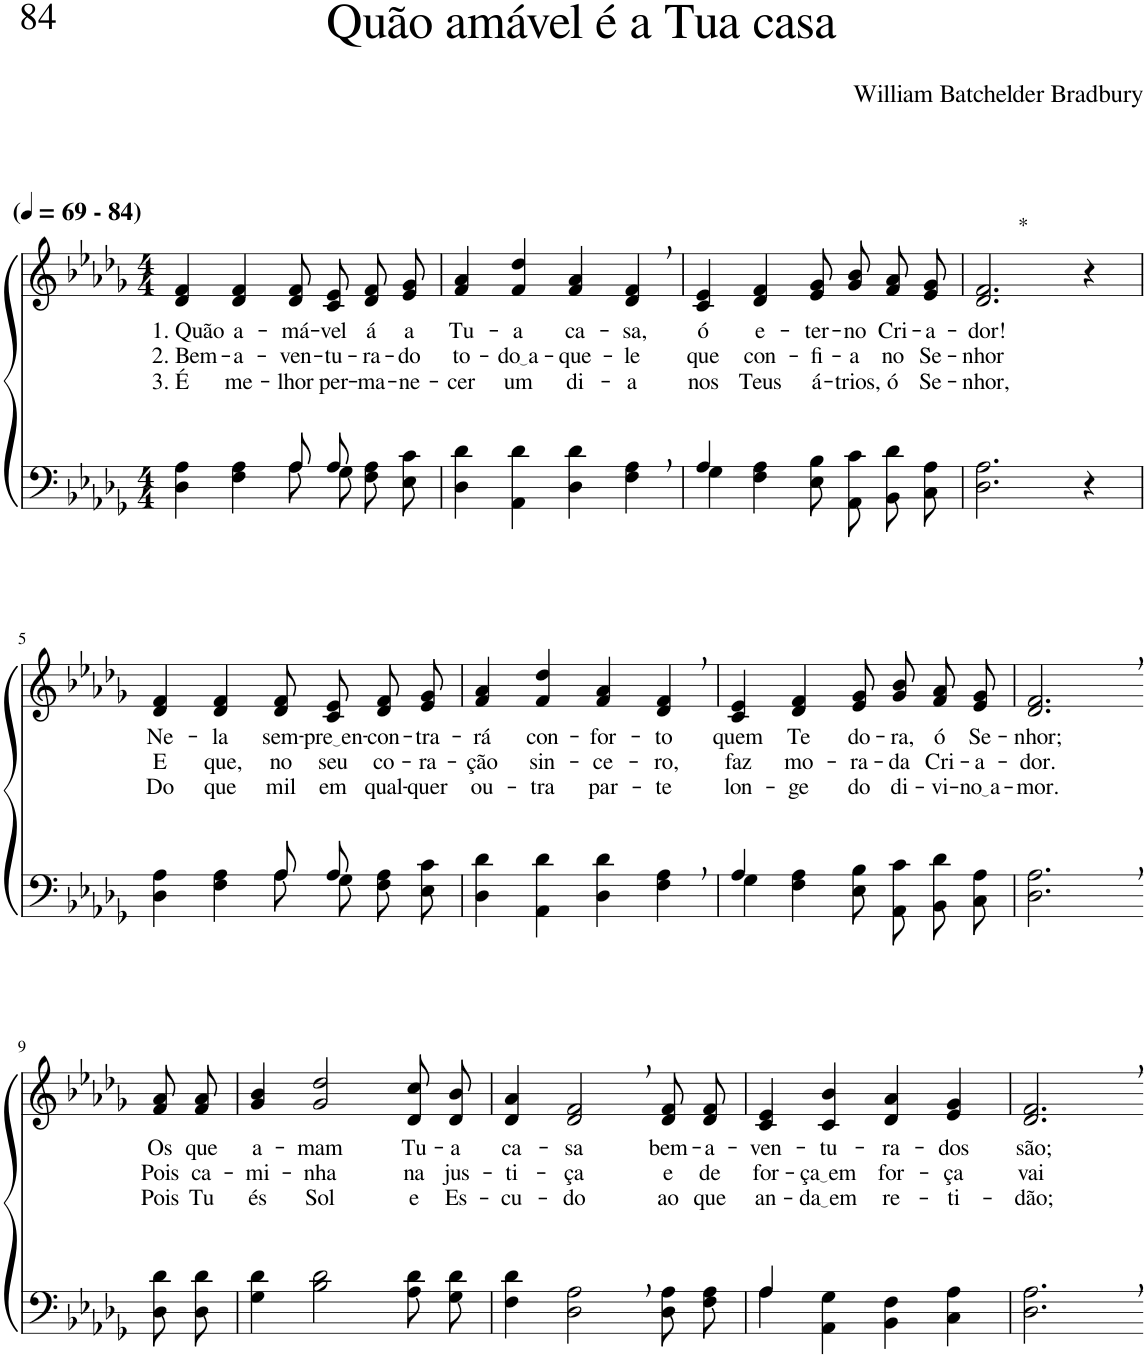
**kern	**kern	**text	**text	**text
*part2	*part1	*part1	*part1	*part1
*staff2	*staff1	*staff1	*staff1	*staff1
*I"Parte III e IV	*I"Parte I e II	*	*	*
*clefF4	*clefG2	*	*	*
*Trd-1c-2	*Trd-1c-2	*	*	*
*k[b-e-a-d-g-]	*k[b-e-a-d-g-]	*	*	*
*M4/4	*M4/4	*	*	*
*MM69	*MM69	*	*	*
=1	=1	=1	=1	=1
*^	*	*	*	*
!	!	!LO:TX:a:B:t=(	!	!	!
!	!	!LO:TX:a:B:t=- 84)	!	!	!
!	!	!	!LO:LY:b	!LO:LY:b	!LO:LY:b
2ryy	4D-\ 4A-\	4d-/ 4f/	1. Quão	2. Bem-	3. É
!	!	!	!LO:LY:b	!LO:LY:b	!LO:LY:b
.	4F\ 4A-\	4d-/ 4f/	a-	-a-	me-
!	!	!	!LO:LY:b	!LO:LY:b	!LO:LY:b
8A-/L	8A-\L	8d-/ 8f/L	-má-	-ven-	-lhor
!	!	!	!LO:LY:b	!LO:LY:b	!LO:LY:b
8A-/J	8G-\J	8c/ 8e-/J	-vel	-tu-	per-
!	!	!	!LO:LY:b	!LO:LY:b	!LO:LY:b
4ryy	8F\ 8A-\L	8d-/ 8f/L	á	-ra-	-ma-
!	!	!	!LO:LY:b	!LO:LY:b	!LO:LY:b
.	8E-\ 8c\J	8e-/ 8g-/J	a	-do	-ne-
=2	=2	=2	=2	=2	=2
!	!	!	!LO:LY:b	!LO:LY:b	!LO:LY:b
*v	*v	*	*	*	*
4D-\ 4d-\	4f/ 4a-/	Tu-	to-	-cer
!	!	!LO:LY:b	!LO:LY:b	!LO:LY:b
4AA-\ 4d-\	4f/ 4dd-/	-a	do a	um
!	!	!LO:LY:b	!LO:LY:b	!LO:LY:b
4D-\ 4d-\	4f/ 4a-/	ca-	-que-	di-
!	!	!LO:LY:b	!LO:LY:b	!LO:LY:b
4F\, 4A-\,	4d-/, 4f/,	-sa,	-le	-a
=3	=3	=3	=3	=3
*^	*	*	*	*
!	!	!	!LO:LY:b	!LO:LY:b	!LO:LY:b
4A-/	4G-\	4c/ 4e-/	ó	que	nos
!	!	!	!LO:LY:b	!LO:LY:b	!LO:LY:b
2.ryy	4F\ 4A-\	4d-/ 4f/	e-	con-	Teus
!	!	!	!LO:LY:b	!LO:LY:b	!LO:LY:b
.	8E-\ 8B-\L	8e-/ 8g-/L	-ter-	-fi-	á-
!	!	!	!LO:LY:b	!LO:LY:b	!LO:LY:b
.	8AA-\ 8c\J	8g-/ 8b-/J	-no	-a	-trios,
!	!	!	!LO:LY:b	!LO:LY:b	!LO:LY:b
.	8BB-\ 8d-\L	8f/ 8a-/L	Cri-	no	ó
!	!	!	!LO:LY:b	!LO:LY:b	!LO:LY:b
.	8C\ 8A-\J	8e-/ 8g-/J	-a-	Se-	Se-
=4	=4	=4	=4	=4	=4
!	!	!LO:TX:a:t=*	!	!	!
!	!	!	!LO:LY:b	!LO:LY:b	!LO:LY:b
*v	*v	*	*	*	*
2.D-\ 2.A-\	2.d-/ 2.f/	-dor!	-nhor	-nhor,
4r	4r	.	.	.
!!LO:LB:g=z
=5	=5	=5	=5	=5
*^	*	*	*	*
!	!	!	!LO:LY:b	!LO:LY:b	!LO:LY:b
2ryy	4D-\ 4A-\	4d-/ 4f/	Ne-	E	Do
!	!	!	!LO:LY:b	!LO:LY:b	!LO:LY:b
.	4F\ 4A-\	4d-/ 4f/	-la	que,	que
!	!	!	!LO:LY:b	!LO:LY:b	!LO:LY:b
8A-/L	8A-\L	8d-/ 8f/L	sem-	no	mil
!	!	!	!LO:LY:b	!LO:LY:b	!LO:LY:b
8A-/J	8G-\J	8c/ 8e-/J	pre en	seu	em
!	!	!	!LO:LY:b	!LO:LY:b	!LO:LY:b
4ryy	8F\ 8A-\L	8d-/ 8f/L	-con-	co-	qual-
!	!	!	!LO:LY:b	!LO:LY:b	!LO:LY:b
.	8E-\ 8c\J	8e-/ 8g-/J	-tra-	-ra-	-quer
=6	=6	=6	=6	=6	=6
!	!	!	!LO:LY:b	!LO:LY:b	!LO:LY:b
*v	*v	*	*	*	*
4D-\ 4d-\	4f/ 4a-/	-rá	-ção	ou-
!	!	!LO:LY:b	!LO:LY:b	!LO:LY:b
4AA-\ 4d-\	4f/ 4dd-/	con-	sin-	-tra
!	!	!LO:LY:b	!LO:LY:b	!LO:LY:b
4D-\ 4d-\	4f/ 4a-/	-for-	-ce-	par-
!	!	!LO:LY:b	!LO:LY:b	!LO:LY:b
4F\, 4A-\,	4d-/, 4f/,	-to	-ro,	-te
=7	=7	=7	=7	=7
*^	*	*	*	*
!	!	!	!LO:LY:b	!LO:LY:b	!LO:LY:b
4A-/	4G-\	4c/ 4e-/	quem	faz	lon-
!	!	!	!LO:LY:b	!LO:LY:b	!LO:LY:b
2.ryy	4F\ 4A-\	4d-/ 4f/	Te	mo-	-ge
!	!	!	!LO:LY:b	!LO:LY:b	!LO:LY:b
.	8E-\ 8B-\L	8e-/ 8g-/L	do-	-ra-	do
!	!	!	!LO:LY:b	!LO:LY:b	!LO:LY:b
.	8AA-\ 8c\J	8g-/ 8b-/J	-ra,	-da	di-
!	!	!	!LO:LY:b	!LO:LY:b	!LO:LY:b
.	8BB-\ 8d-\L	8f/ 8a-/L	ó	Cri-	-vi-
!	!	!	!LO:LY:b	!LO:LY:b	!LO:LY:b
.	8C\ 8A-\J	8e-/ 8g-/J	Se-	-a-	no a
=8	=8	=8	=8	=8	=8
!	!	!	!LO:LY:b	!LO:LY:b	!LO:LY:b
*v	*v	*	*	*	*
2.D-\, 2.A-\,	2.d-/, 2.f/,	-nhor;	-dor.	-mor.
!!LO:LB:g=z
=9-	=9-	=9-	=9-	=9-
!	!	!LO:LY:b	!LO:LY:b	!LO:LY:b
8D-\ 8d-\L	8f/ 8a-/L	Os	Pois	Pois
!	!	!LO:LY:b	!LO:LY:b	!LO:LY:b
8D-\ 8d-\J	8f/ 8a-/J	que	ca-	Tu
=10	=10	=10	=10	=10
!	!	!LO:LY:b	!LO:LY:b	!LO:LY:b
4G-\ 4d-\	4g-/ 4b-/	a-	-mi-	és
!	!	!LO:LY:b	!LO:LY:b	!LO:LY:b
2B-\ 2d-\	2g-/ 2dd-/	-mam	-nha	Sol
!	!	!LO:LY:b	!LO:LY:b	!LO:LY:b
8A-\ 8d-\L	8d-/ 8cc/L	Tu-	na	e
!	!	!LO:LY:b	!LO:LY:b	!LO:LY:b
8G-\ 8d-\J	8d-/ 8b-/J	-a	jus-	Es-
=11	=11	=11	=11	=11
!	!	!LO:LY:b	!LO:LY:b	!LO:LY:b
4F\ 4d-\	4d-/ 4a-/	ca-	-ti-	-cu-
!	!	!LO:LY:b	!LO:LY:b	!LO:LY:b
2D-\, 2A-\,	2d-/, 2f/,	-sa	-ça	-do
!	!	!LO:LY:b	!LO:LY:b	!LO:LY:b
8D-\ 8A-\L	8d-/ 8f/L	bem-	e	ao
!	!	!LO:LY:b	!LO:LY:b	!LO:LY:b
8F\ 8A-\J	8d-/ 8f/J	-a-	de	que
=12	=12	=12	=12	=12
*^	*	*	*	*
!	!	!	!LO:LY:b	!LO:LY:b	!LO:LY:b
4A-/	4A-\	4c/ 4e-/	-ven-	for-	an-
!	!	!	!LO:LY:b	!LO:LY:b	!LO:LY:b
2.ryy	4AA-\ 4G-\	4c/ 4b-/	-tu-	ça em	da em
!	!	!	!LO:LY:b	!LO:LY:b	!LO:LY:b
.	4BB-\ 4F\	4d-/ 4a-/	-ra-	for-	re-
!	!	!	!LO:LY:b	!LO:LY:b	!LO:LY:b
.	4C\ 4A-\	4e-/ 4g-/	-dos	-ça	-ti-
=13	=13	=13	=13	=13	=13
!	!	!	!LO:LY:b	!LO:LY:b	!LO:LY:b
*v	*v	*	*	*	*
2.D-\, 2.A-\,	2.d-/, 2.f/,	são;	vai	-dão;
=-	=-	=-	=-	=-
*-	*-	*-	*-	*-
